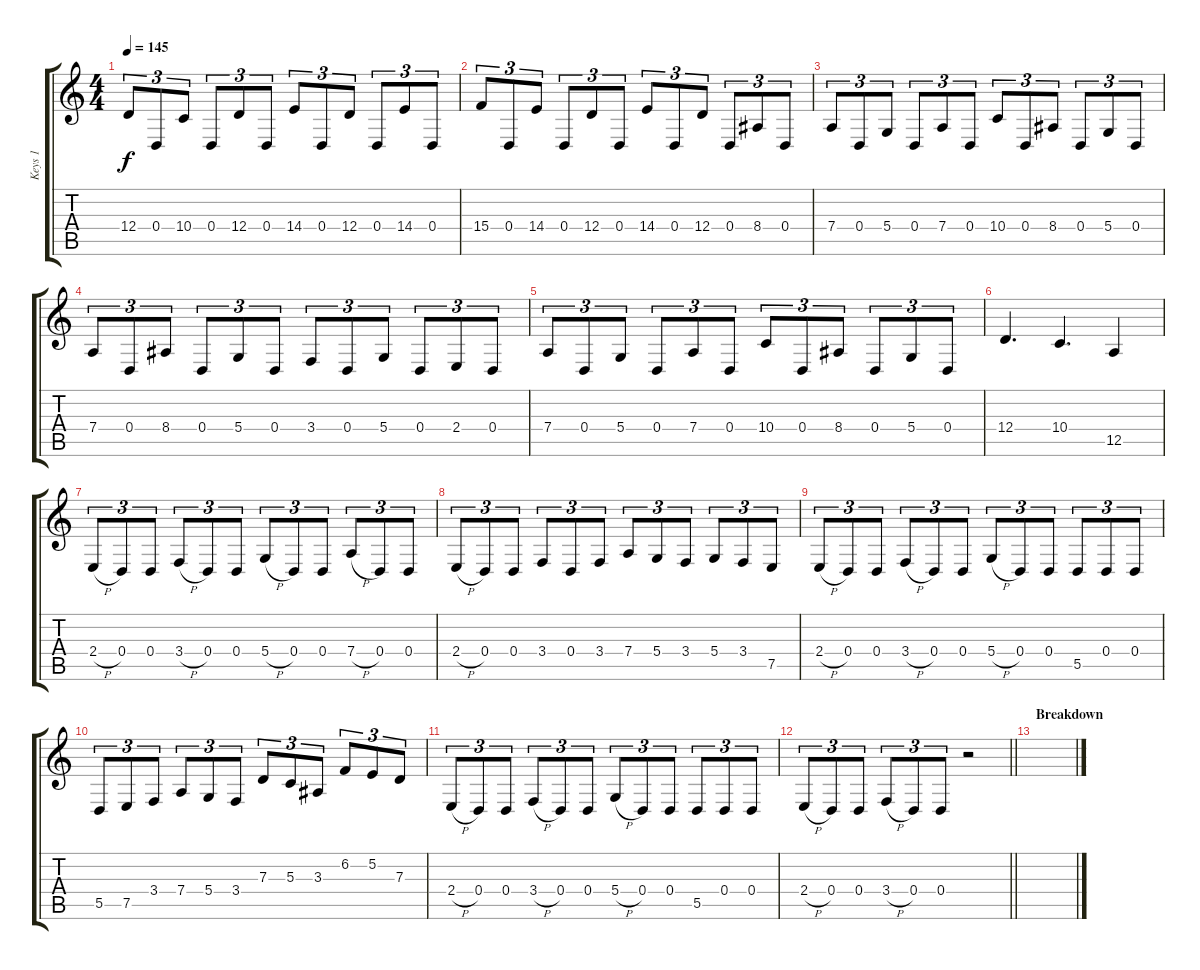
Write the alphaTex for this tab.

\track ("Keys 1" "Keys 1") {instrument lead2sawtooth}
\staff {score tabs}
\tuning (E4 B3 G3 D3 A2 D2) {hide}
\ts (4 4)
\tempo 145
\clef g2
\ks c
12.4.8{tu (3 2) dy f} 0.4.8{tu (3 2)} 10.4.8{tu (3 2)} 0.4.8{tu (3 2)} 12.4.8{tu (3 2)} 0.4.8{tu (3 2)} 14.4.8{tu (3 2)} 0.4.8{tu (3 2)} 12.4.8{tu (3 2)} 0.4.8{tu (3 2)} 14.4.8{tu (3 2)} 0.4.8{tu (3 2)} |
15.4.8{tu (3 2)} 0.4.8{tu (3 2)} 14.4.8{tu (3 2)} 0.4.8{tu (3 2)} 12.4.8{tu (3 2)} 0.4.8{tu (3 2)} 14.4.8{tu (3 2)} 0.4.8{tu (3 2)} 12.4.8{tu (3 2)} 0.4.8{tu (3 2)} 8.4.8{tu (3 2)} 0.4.8{tu (3 2)} |
7.4.8{tu (3 2)} 0.4.8{tu (3 2)} 5.4.8{tu (3 2)} 0.4.8{tu (3 2)} 7.4.8{tu (3 2)} 0.4.8{tu (3 2)} 10.4.8{tu (3 2)} 0.4.8{tu (3 2)} 8.4.8{tu (3 2)} 0.4.8{tu (3 2)} 5.4.8{tu (3 2)} 0.4.8{tu (3 2)} |
7.4.8{tu (3 2)} 0.4.8{tu (3 2)} 8.4.8{tu (3 2)} 0.4.8{tu (3 2)} 5.4.8{tu (3 2)} 0.4.8{tu (3 2)} 3.4.8{tu (3 2)} 0.4.8{tu (3 2)} 5.4.8{tu (3 2)} 0.4.8{tu (3 2)} 2.4.8{tu (3 2)} 0.4.8{tu (3 2)} |
7.4.8{tu (3 2)} 0.4.8{tu (3 2)} 5.4.8{tu (3 2)} 0.4.8{tu (3 2)} 7.4.8{tu (3 2)} 0.4.8{tu (3 2)} 10.4.8{tu (3 2)} 0.4.8{tu (3 2)} 8.4.8{tu (3 2)} 0.4.8{tu (3 2)} 5.4.8{tu (3 2)} 0.4.8{tu (3 2)} |
12.4.4{d} 10.4.4{d} 12.5.4 |
2.4{h}.8{tu (3 2)} 0.4.8{tu (3 2)} 0.4.8{tu (3 2)} 3.4{h}.8{tu (3 2)} 0.4.8{tu (3 2)} 0.4.8{tu (3 2)} 5.4{h}.8{tu (3 2)} 0.4.8{tu (3 2)} 0.4.8{tu (3 2)} 7.4{h}.8{tu (3 2)} 0.4.8{tu (3 2)} 0.4.8{tu (3 2)} |
2.4{h}.8{tu (3 2)} 0.4.8{tu (3 2)} 0.4.8{tu (3 2)} 3.4.8{tu (3 2)} 0.4.8{tu (3 2)} 3.4.8{tu (3 2)} 7.4.8{tu (3 2)} 5.4.8{tu (3 2)} 3.4.8{tu (3 2)} 5.4.8{tu (3 2)} 3.4.8{tu (3 2)} 7.5.8{tu (3 2)} |
2.4{h}.8{tu (3 2)} 0.4.8{tu (3 2)} 0.4.8{tu (3 2)} 3.4{h}.8{tu (3 2)} 0.4.8{tu (3 2)} 0.4.8{tu (3 2)} 5.4{h}.8{tu (3 2)} 0.4.8{tu (3 2)} 0.4.8{tu (3 2)} 5.5.8{tu (3 2)} 0.4.8{tu (3 2)} 0.4.8{tu (3 2)} |
5.5.8{tu (3 2)} 7.5.8{tu (3 2)} 3.4.8{tu (3 2)} 7.4.8{tu (3 2)} 5.4.8{tu (3 2)} 3.4.8{tu (3 2)} 7.3.8{tu (3 2)} 5.3.8{tu (3 2)} 3.3.8{tu (3 2)} 6.2.8{tu (3 2)} 5.2.8{tu (3 2)} 7.3.8{tu (3 2)} |
2.4{h}.8{tu (3 2)} 0.4.8{tu (3 2)} 0.4.8{tu (3 2)} 3.4{h}.8{tu (3 2)} 0.4.8{tu (3 2)} 0.4.8{tu (3 2)} 5.4{h}.8{tu (3 2)} 0.4.8{tu (3 2)} 0.4.8{tu (3 2)} 5.5.8{tu (3 2)} 0.4.8{tu (3 2)} 0.4.8{tu (3 2)} |
\barLineRight lightlight
2.4{h}.8{tu (3 2)} 0.4.8{tu (3 2)} 0.4.8{tu (3 2)} 3.4{h}.8{tu (3 2)} 0.4.8{tu (3 2)} 0.4.8{tu (3 2)} r.2 |
\section ("" "Breakdown")
